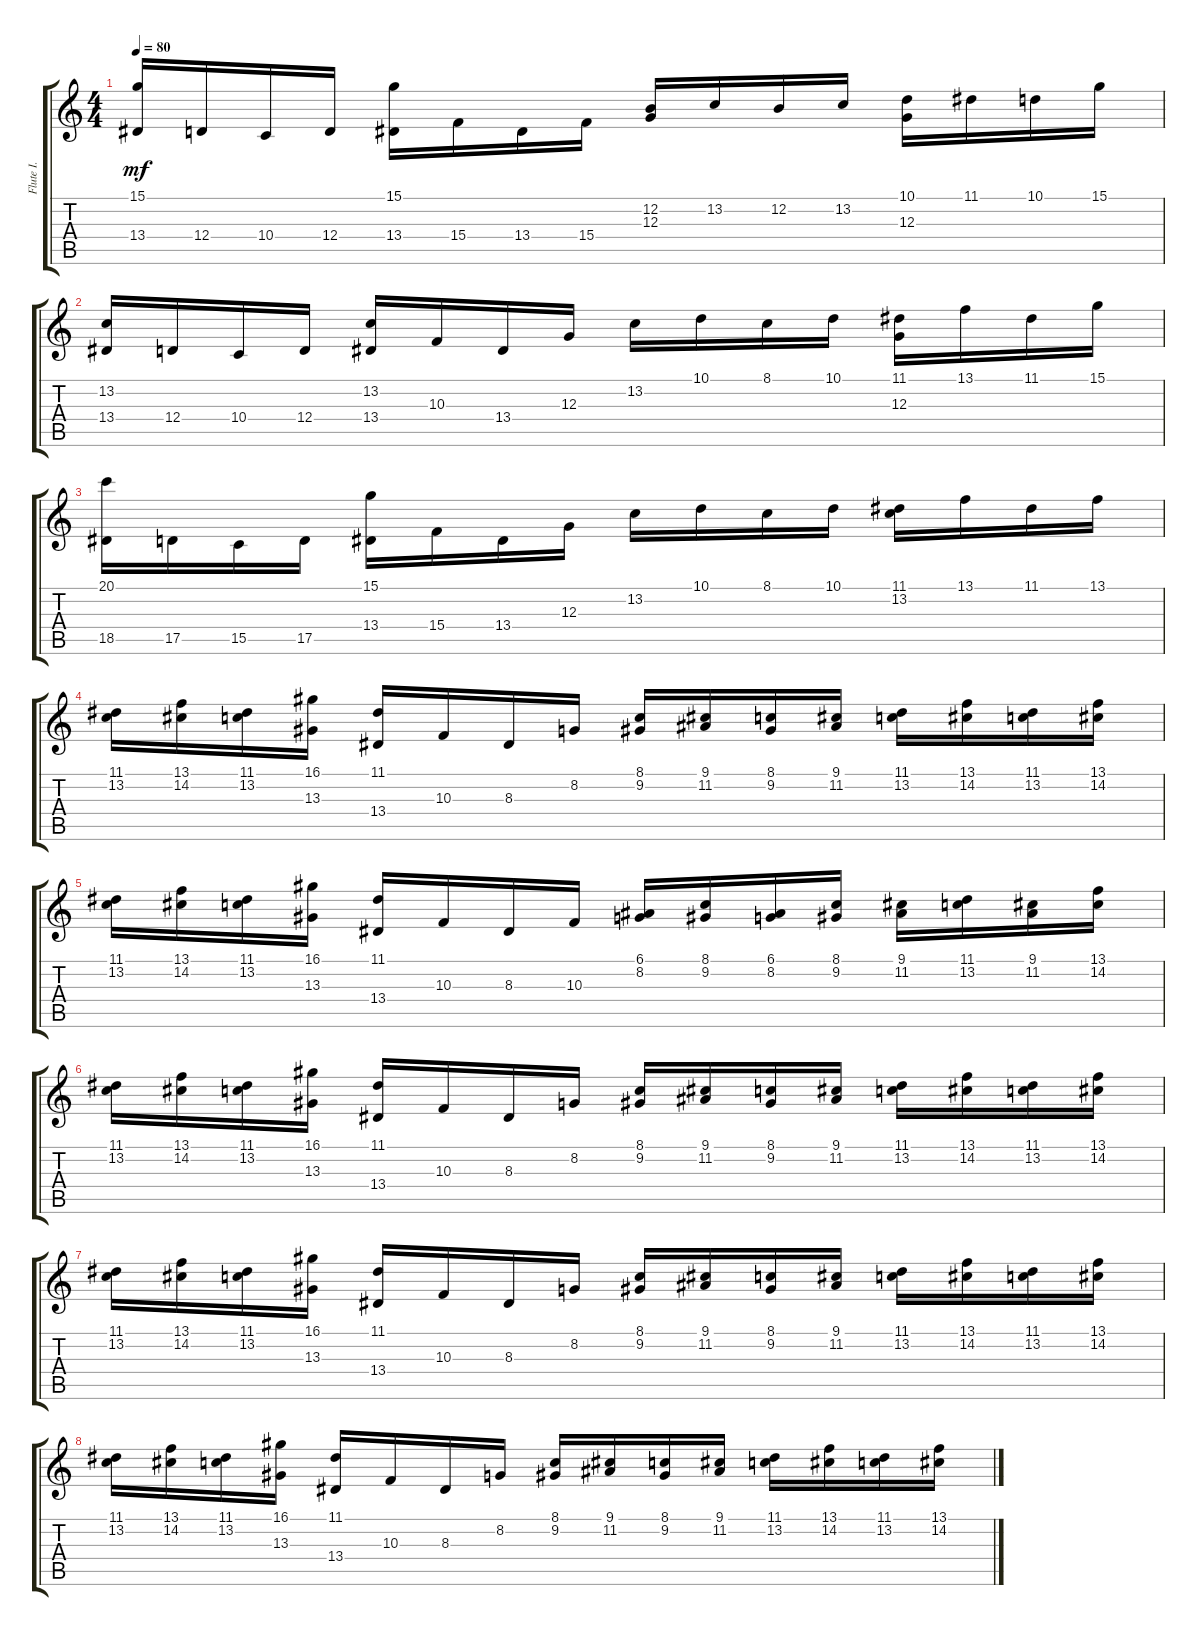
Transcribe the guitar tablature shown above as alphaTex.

\track ("Flute I." "Flute I.") {instrument flute}
\staff {score tabs}
\tuning (E4 B3 G3 D3 A2 E2) {hide}
\ts (4 4)
\tempo 80
\clef g2
\ks c
(15.1 13.4).16{dy mf} 12.4.16 10.4.16 12.4.16 (15.1 13.4).16 15.4.16 13.4.16 15.4.16 (12.2 12.3).16 13.2.16 12.2.16 13.2.16 (10.1 12.3).16 11.1.16 10.1.16 15.1.16 |
(13.2 13.4).16 12.4.16 10.4.16 12.4.16 (13.2 13.4).16 10.3.16 13.4.16 12.3.16 13.2.16 10.1.16 8.1.16 10.1.16 (11.1 12.3).16 13.1.16 11.1.16 15.1.16 |
(20.1 18.5).16 17.5.16 15.5.16 17.5.16 (15.1 13.4).16 15.4.16 13.4.16 12.3.16 13.2.16 10.1.16 8.1.16 10.1.16 (11.1 13.2).16 13.1.16 11.1.16 13.1.16 |
(11.1 13.2).16 (13.1 14.2).16 (11.1 13.2).16 (16.1 13.3).16 (11.1 13.4).16 10.3.16 8.3.16 8.2.16 (8.1 9.2).16 (9.1 11.2).16 (8.1 9.2).16 (9.1 11.2).16 (11.1 13.2).16 (13.1 14.2).16 (11.1 13.2).16 (13.1 14.2).16 |
(11.1 13.2).16 (13.1 14.2).16 (11.1 13.2).16 (16.1 13.3).16 (11.1 13.4).16 10.3.16 8.3.16 10.3.16 (6.1 8.2).16 (8.1 9.2).16 (6.1 8.2).16 (8.1 9.2).16 (9.1 11.2).16 (11.1 13.2).16 (9.1 11.2).16 (13.1 14.2).16 |
(11.1 13.2).16 (13.1 14.2).16 (11.1 13.2).16 (16.1 13.3).16 (11.1 13.4).16 10.3.16 8.3.16 8.2.16 (8.1 9.2).16 (9.1 11.2).16 (8.1 9.2).16 (9.1 11.2).16 (11.1 13.2).16 (13.1 14.2).16 (11.1 13.2).16 (13.1 14.2).16 |
(11.1 13.2).16 (13.1 14.2).16 (11.1 13.2).16 (16.1 13.3).16 (11.1 13.4).16 10.3.16 8.3.16 8.2.16 (8.1 9.2).16 (9.1 11.2).16 (8.1 9.2).16 (9.1 11.2).16 (11.1 13.2).16 (13.1 14.2).16 (11.1 13.2).16 (13.1 14.2).16 |
(11.1 13.2).16 (13.1 14.2).16 (11.1 13.2).16 (16.1 13.3).16 (11.1 13.4).16 10.3.16 8.3.16 8.2.16 (8.1 9.2).16 (9.1 11.2).16 (8.1 9.2).16 (9.1 11.2).16 (11.1 13.2).16 (13.1 14.2).16 (11.1 13.2).16 (13.1 14.2).16
